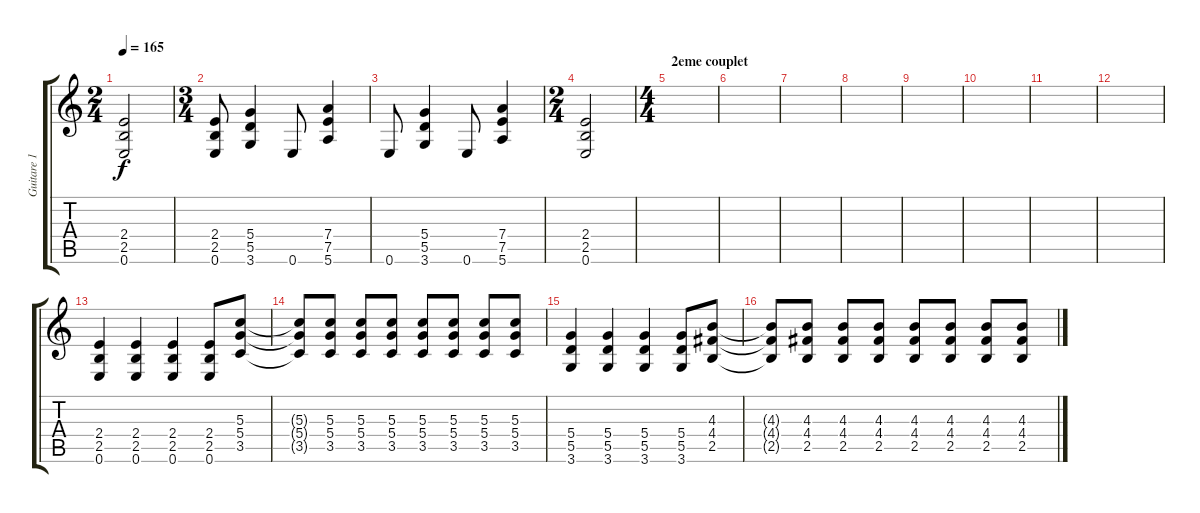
\track ("Guitare 1" "Guitare 1") {instrument distortionguitar}
\staff {score tabs}
\tuning (E4 B3 G3 D3 A2 E2) {hide}
\ts (2 4)
\tempo 165
\clef g2
\ks c
(2.4 2.5 0.6).2{dy f} |
\ts (3 4)
(2.4 2.5 0.6).8 (5.4 5.5 3.6).4 0.6.8 (7.4 7.5 5.6).4 |
0.6.8 (5.4 5.5 3.6).4 0.6.8 (7.4 7.5 5.6).4 |
\ts (2 4)
(2.4 2.5 0.6).2 |
\ts (4 4)
\section ("" "2eme couplet")
|
|
|
|
|
|
|
|
(2.4 2.5 0.6).4{volume 10 instrument distortionguitar} (2.4 2.5 0.6).4 (2.4 2.5 0.6).4 (2.4 2.5 0.6).8 (5.3 5.4 3.5).8 |
(5.3{t} 5.4{t} 3.5{t}).8 (5.3 5.4 3.5).8 (5.3 5.4 3.5).8 (5.3 5.4 3.5).8 (5.3 5.4 3.5).8 (5.3 5.4 3.5).8 (5.3 5.4 3.5).8 (5.3 5.4 3.5).8 |
(5.4 5.5 3.6).4 (5.4 5.5 3.6).4 (5.4 5.5 3.6).4 (5.4 5.5 3.6).8 (4.3 4.4 2.5).8 |
(4.3{t} 4.4{t} 2.5{t}).8 (4.3 4.4 2.5).8 (4.3 4.4 2.5).8 (4.3 4.4 2.5).8 (4.3 4.4 2.5).8 (4.3 4.4 2.5).8 (4.3 4.4 2.5).8 (4.3 4.4 2.5).8
